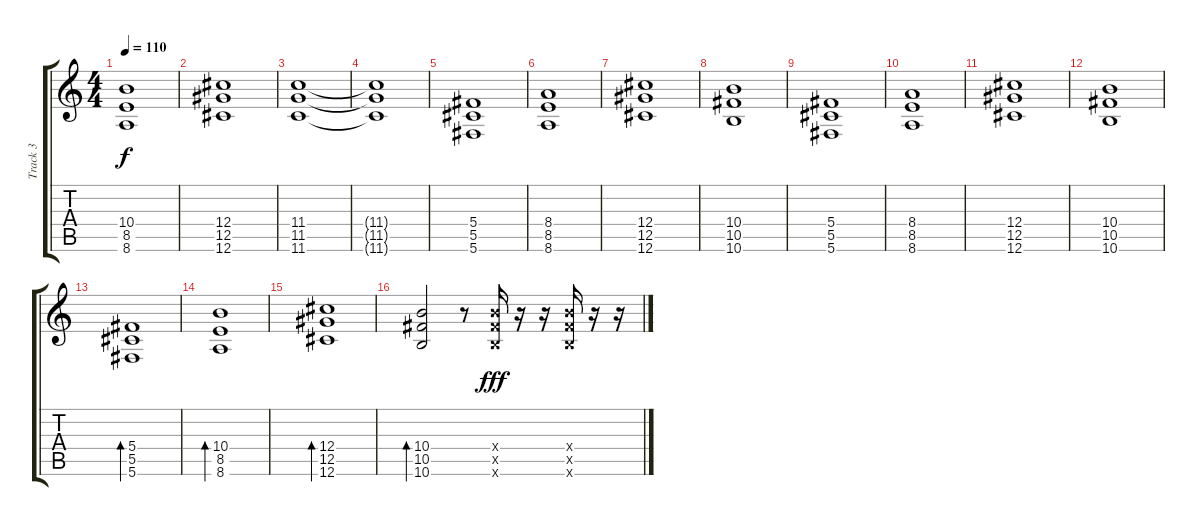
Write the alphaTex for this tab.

\track ("Track 3" "Track 3") {instrument distortionguitar}
\staff {score tabs}
\tuning (Eb4 Bb3 Gb3 Db3 Ab2 Db2) {hide}
\ts (4 4)
\tempo 110
\clef g2
\ks c
(10.4 8.5 8.6).1{dy f} |
(12.4 12.5 12.6).1 |
(11.4 11.5 11.6).1 |
(11.4{t} 11.5{t} 11.6{t}).1 |
(5.4 5.5 5.6).1 |
(8.4 8.5 8.6).1 |
(12.4 12.5 12.6).1 |
(10.4 10.5 10.6).1 |
(5.4 5.5 5.6).1 |
(8.4 8.5 8.6).1 |
(12.4 12.5 12.6).1 |
(10.4 10.5 10.6).1 |
(5.4 5.5 5.6).1{bd 240 volume 8 instrument electricguitarjazz} |
(10.4 8.5 8.6).1{bd 240} |
(12.4 12.5 12.6).1{bd 240} |
(10.4 10.5 10.6).2{bd 240} r.8 (10.4{x} 10.5{x} 10.6{x}).16{dy fff} r.16 r.16 (10.4{x} 10.5{x} 10.6{x}).16 r.16 r.16
